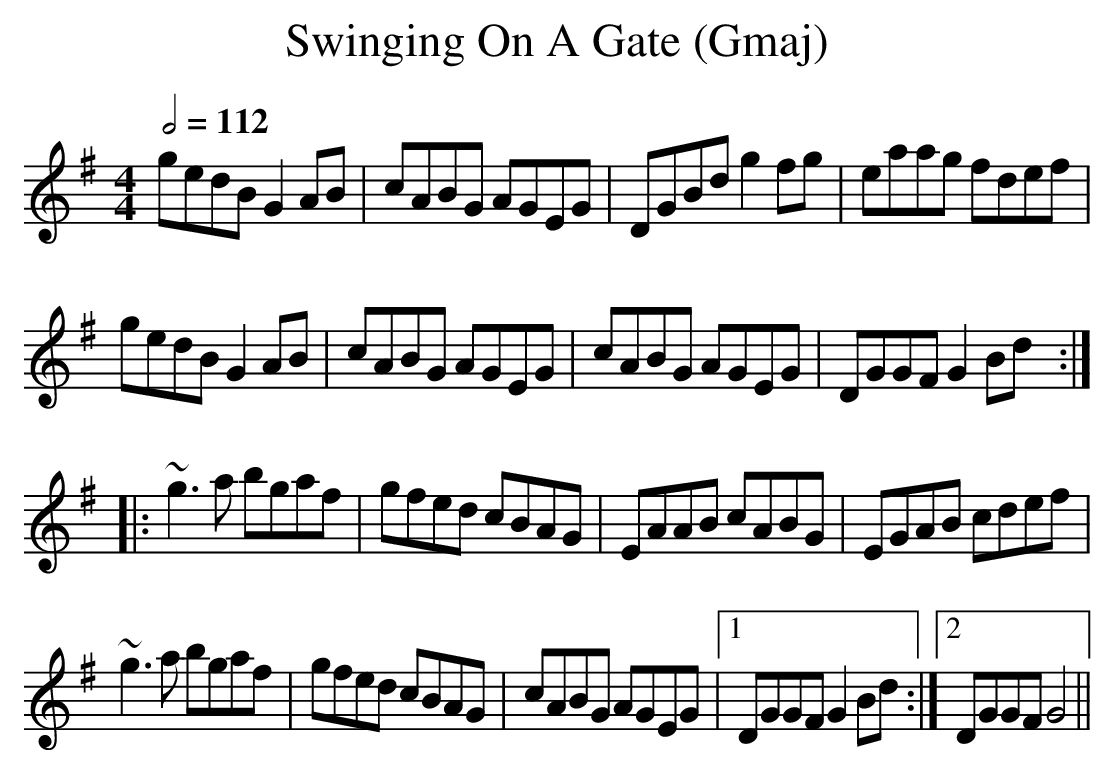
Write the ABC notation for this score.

X:1
T:Swinging On A Gate (Gmaj)
Q:1/2=112
M:4/4
L:1/8
K:Gmaj
gedB G2AB|cABG AGEG|DGBd g2fg|eaag fdef|
gedB G2AB|cABG AGEG|cABG AGEG|DGGF G2Bd:|
|:~g3a bgaf|gfed cBAG|EAAB cABG|EGAB cdef|
~g3a bgaf|gfed cBAG|cABG AGEG|1DGGF G2Bd:|2DGGF G4||
